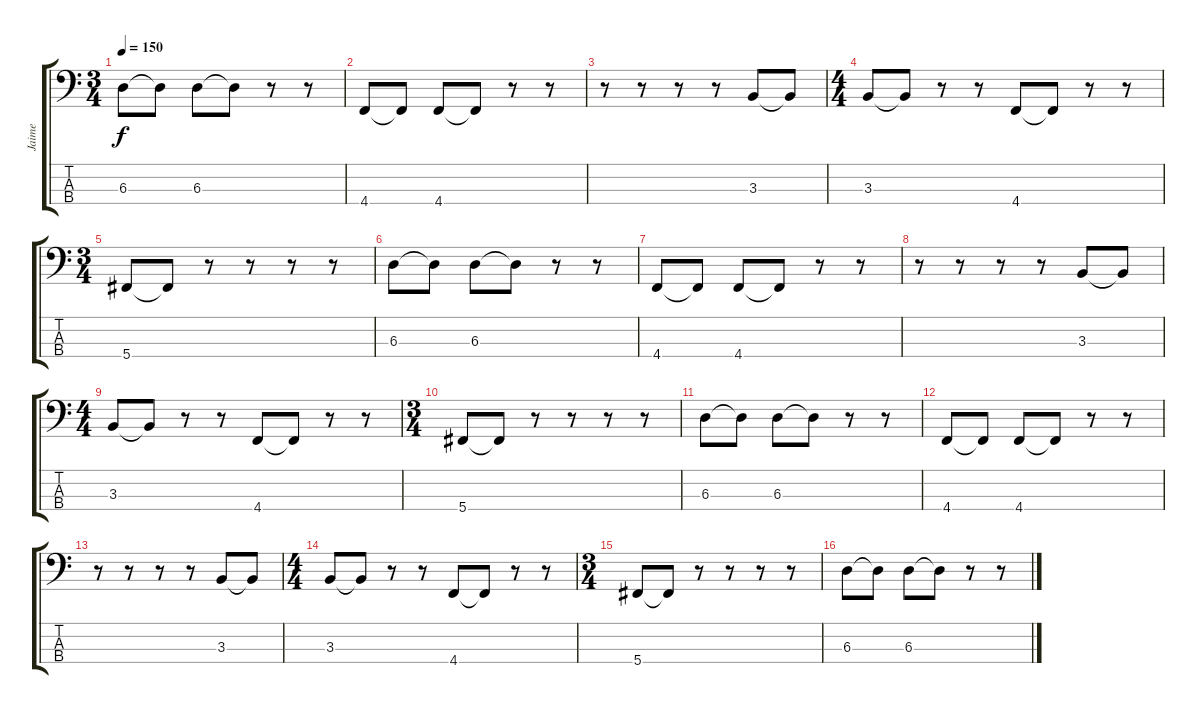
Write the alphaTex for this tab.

\track ("Jaime" "Jaime") {instrument electricbassfinger}
\staff {score tabs}
\tuning (Gb2 Db2 Ab1 Db1) {hide}
\ts (3 4)
\tempo 150
\clef f4
\ks c
6.3.8{dy f} 6.3{t}.8 6.3.8 6.3{t}.8 r.8 r.8 |
4.4.8 4.4{t}.8 4.4.8 4.4{t}.8 r.8 r.8 |
r.8 r.8 r.8 r.8 3.3.8 3.3{t}.8 |
\ts (4 4)
3.3.8 3.3{t}.8 r.8 r.8 4.4.8 4.4{t}.8 r.8 r.8 |
\ts (3 4)
5.4.8 5.4{t}.8 r.8 r.8 r.8 r.8 |
6.3.8 6.3{t}.8 6.3.8 6.3{t}.8 r.8 r.8 |
4.4.8 4.4{t}.8 4.4.8 4.4{t}.8 r.8 r.8 |
r.8 r.8 r.8 r.8 3.3.8 3.3{t}.8 |
\ts (4 4)
3.3.8 3.3{t}.8 r.8 r.8 4.4.8 4.4{t}.8 r.8 r.8 |
\ts (3 4)
5.4.8 5.4{t}.8 r.8 r.8 r.8 r.8 |
6.3.8 6.3{t}.8 6.3.8 6.3{t}.8 r.8 r.8 |
4.4.8 4.4{t}.8 4.4.8 4.4{t}.8 r.8 r.8 |
r.8 r.8 r.8 r.8 3.3.8 3.3{t}.8 |
\ts (4 4)
3.3.8 3.3{t}.8 r.8 r.8 4.4.8 4.4{t}.8 r.8 r.8 |
\ts (3 4)
5.4.8 5.4{t}.8 r.8 r.8 r.8 r.8 |
6.3.8 6.3{t}.8 6.3.8 6.3{t}.8 r.8 r.8
